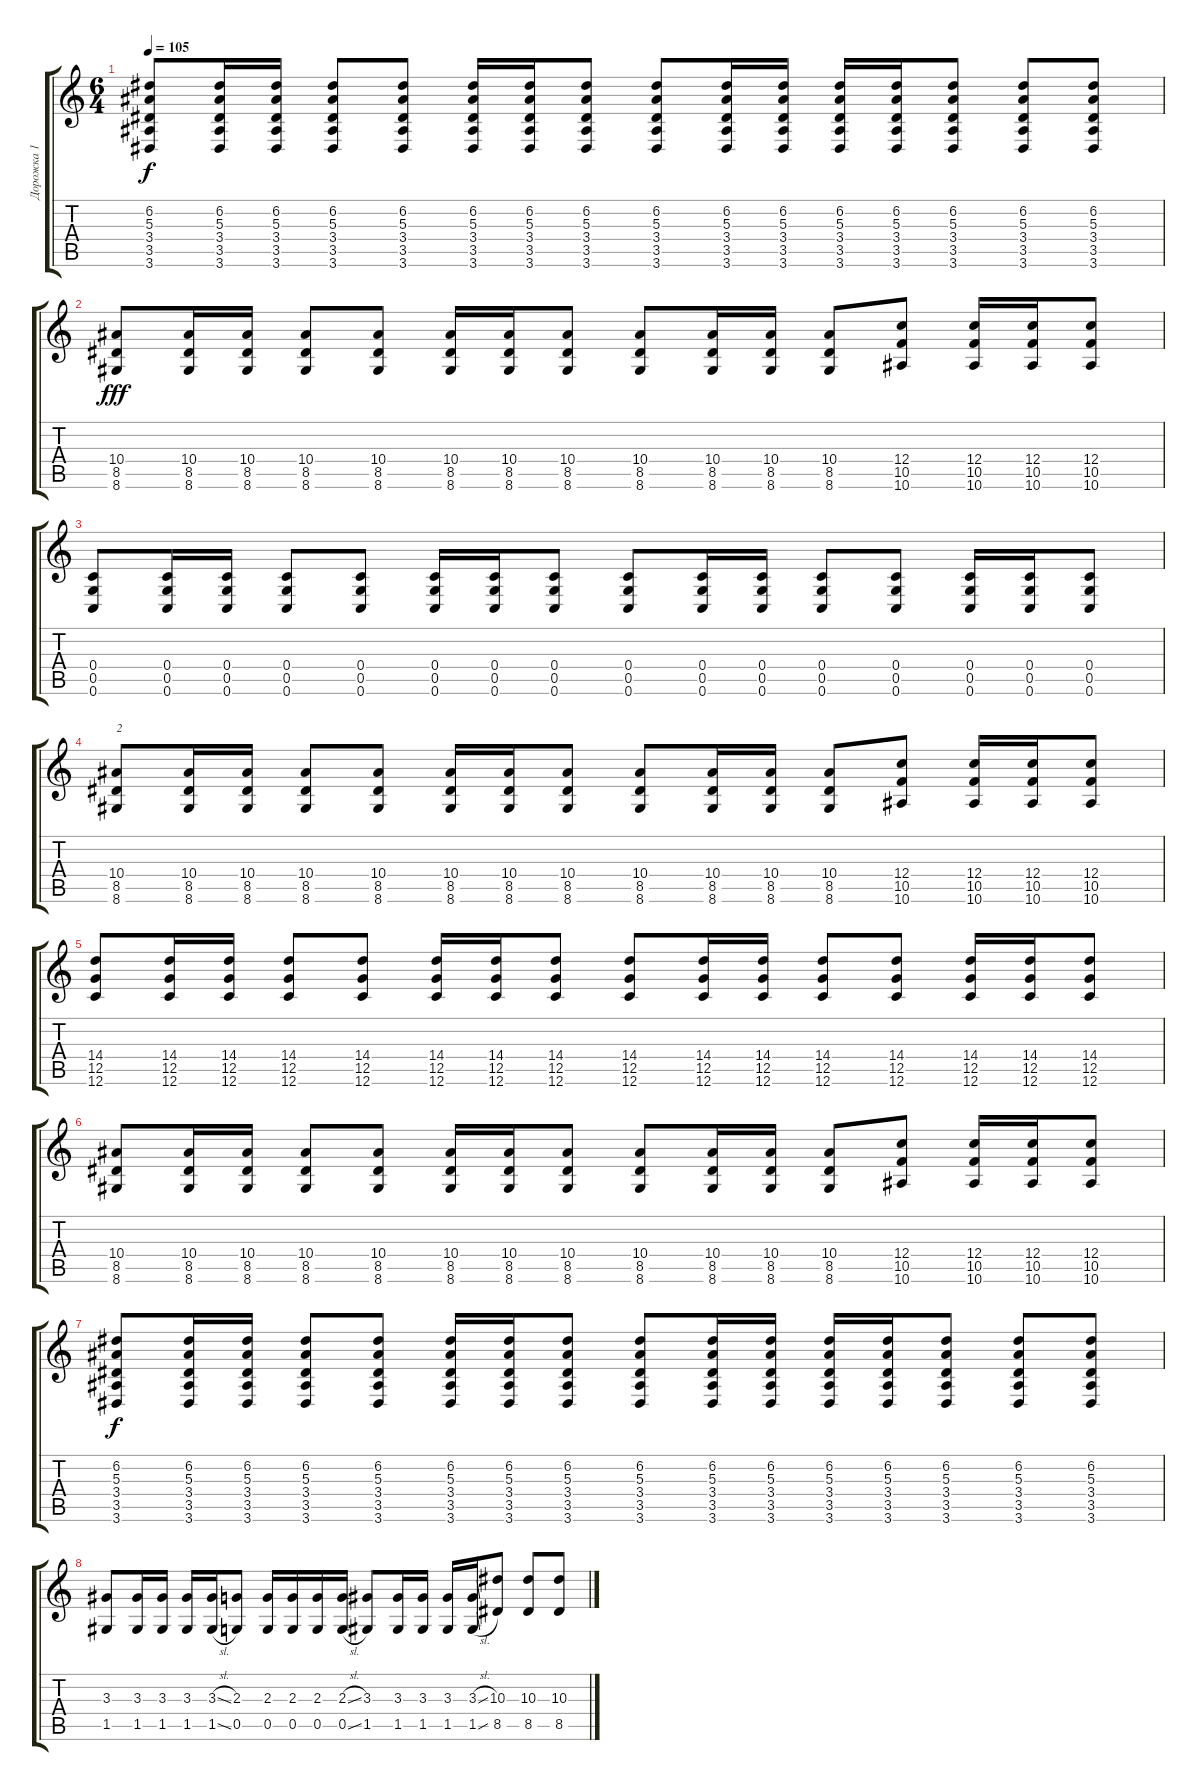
\track ("Дорожка 1" "Дорожка 1") {instrument overdrivenguitar}
\staff {score tabs}
\tuning (D4 A3 F3 C3 G2 C2) {hide}
\ts (6 4)
\tempo 105
\clef g2
\ks c
(6.2 5.3 3.4 3.5 3.6).8{dy f} (6.2 5.3 3.4 3.5 3.6).16 (6.2 5.3 3.4 3.5 3.6).16 (6.2 5.3 3.4 3.5 3.6).8 (6.2 5.3 3.4 3.5 3.6).8 (6.2 5.3 3.4 3.5 3.6).16 (6.2 5.3 3.4 3.5 3.6).16 (6.2 5.3 3.4 3.5 3.6).8 (6.2 5.3 3.4 3.5 3.6).8 (6.2 5.3 3.4 3.5 3.6).16 (6.2 5.3 3.4 3.5 3.6).16 (6.2 5.3 3.4 3.5 3.6).16 (6.2 5.3 3.4 3.5 3.6).16 (6.2 5.3 3.4 3.5 3.6).8 (6.2 5.3 3.4 3.5 3.6).8 (6.2 5.3 3.4 3.5 3.6).8 |
(10.4 8.5 8.6).8{dy fff} (10.4 8.5 8.6).16 (10.4 8.5 8.6).16 (10.4 8.5 8.6).8 (10.4 8.5 8.6).8 (10.4 8.5 8.6).16 (10.4 8.5 8.6).16 (10.4 8.5 8.6).8 (10.4 8.5 8.6).8 (10.4 8.5 8.6).16 (10.4 8.5 8.6).16 (10.4 8.5 8.6).8 (12.4 10.5 10.6).8 (12.4 10.5 10.6).16 (12.4 10.5 10.6).16 (12.4 10.5 10.6).8 |
(0.4 0.5 0.6).8 (0.4 0.5 0.6).16 (0.4 0.5 0.6).16 (0.4 0.5 0.6).8 (0.4 0.5 0.6).8 (0.4 0.5 0.6).16 (0.4 0.5 0.6).16 (0.4 0.5 0.6).8 (0.4 0.5 0.6).8 (0.4 0.5 0.6).16 (0.4 0.5 0.6).16 (0.4 0.5 0.6).8 (0.4 0.5 0.6).8 (0.4 0.5 0.6).16 (0.4 0.5 0.6).16 (0.4 0.5 0.6).8 |
(10.4 8.5 8.6).8{txt "2"} (10.4 8.5 8.6).16 (10.4 8.5 8.6).16 (10.4 8.5 8.6).8 (10.4 8.5 8.6).8 (10.4 8.5 8.6).16 (10.4 8.5 8.6).16 (10.4 8.5 8.6).8 (10.4 8.5 8.6).8 (10.4 8.5 8.6).16 (10.4 8.5 8.6).16 (10.4 8.5 8.6).8 (12.4 10.5 10.6).8 (12.4 10.5 10.6).16 (12.4 10.5 10.6).16 (12.4 10.5 10.6).8 |
(14.4 12.5 12.6).8 (14.4 12.5 12.6).16 (14.4 12.5 12.6).16 (14.4 12.5 12.6).8 (14.4 12.5 12.6).8 (14.4 12.5 12.6).16 (14.4 12.5 12.6).16 (14.4 12.5 12.6).8 (14.4 12.5 12.6).8 (14.4 12.5 12.6).16 (14.4 12.5 12.6).16 (14.4 12.5 12.6).8 (14.4 12.5 12.6).8 (14.4 12.5 12.6).16 (14.4 12.5 12.6).16 (14.4 12.5 12.6).8 |
(10.4 8.5 8.6).8 (10.4 8.5 8.6).16 (10.4 8.5 8.6).16 (10.4 8.5 8.6).8 (10.4 8.5 8.6).8 (10.4 8.5 8.6).16 (10.4 8.5 8.6).16 (10.4 8.5 8.6).8 (10.4 8.5 8.6).8 (10.4 8.5 8.6).16 (10.4 8.5 8.6).16 (10.4 8.5 8.6).8 (12.4 10.5 10.6).8 (12.4 10.5 10.6).16 (12.4 10.5 10.6).16 (12.4 10.5 10.6).8 |
(6.2 5.3 3.4 3.5 3.6).8{dy f} (6.2 5.3 3.4 3.5 3.6).16 (6.2 5.3 3.4 3.5 3.6).16 (6.2 5.3 3.4 3.5 3.6).8 (6.2 5.3 3.4 3.5 3.6).8 (6.2 5.3 3.4 3.5 3.6).16 (6.2 5.3 3.4 3.5 3.6).16 (6.2 5.3 3.4 3.5 3.6).8 (6.2 5.3 3.4 3.5 3.6).8 (6.2 5.3 3.4 3.5 3.6).16 (6.2 5.3 3.4 3.5 3.6).16 (6.2 5.3 3.4 3.5 3.6).16 (6.2 5.3 3.4 3.5 3.6).16 (6.2 5.3 3.4 3.5 3.6).8 (6.2 5.3 3.4 3.5 3.6).8 (6.2 5.3 3.4 3.5 3.6).8 |
(3.3 1.5).8 (3.3 1.5).16 (3.3 1.5).16 (3.3 1.5).16 (3.3{sl} 1.5{sl}).16 (2.3 0.5).8 (2.3 0.5).16 (2.3 0.5).16 (2.3 0.5).16 (2.3{sl} 0.5{sl}).16 (3.3 1.5).8 (3.3 1.5).16 (3.3 1.5).16 (3.3 1.5).16 (3.3{sl} 1.5{sl}).16 (10.3 8.5).8 (10.3 8.5).8 (10.3{sl} 8.5{sl}).8
